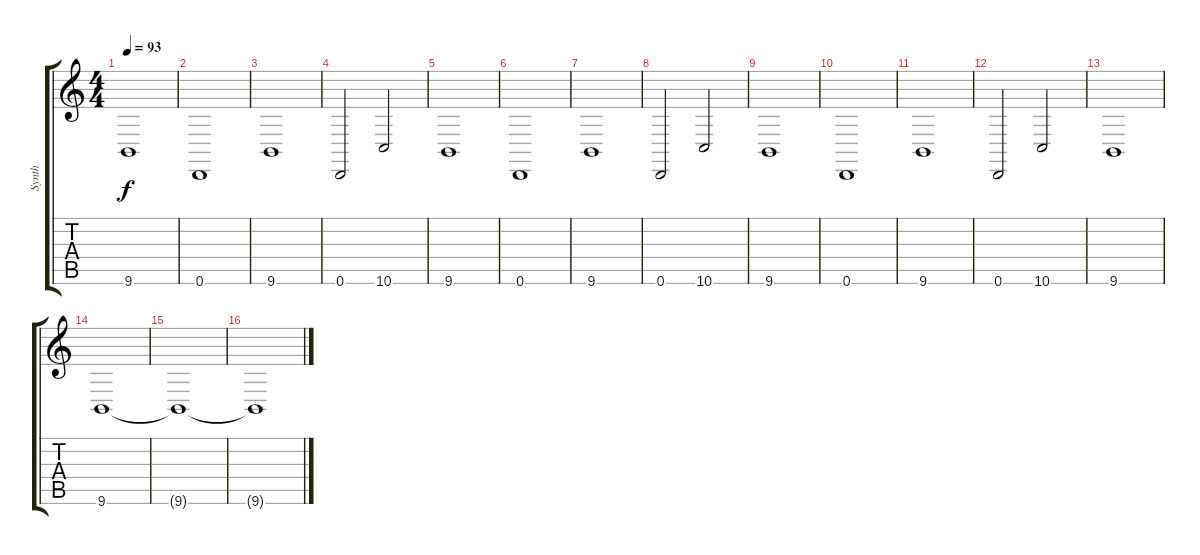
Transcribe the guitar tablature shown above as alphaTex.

\track ("Synth" "Synth") {instrument lead2sawtooth}
\staff {score tabs}
\tuning (E4 B3 G3 D3 A2 D2) {hide}
\ts (4 4)
\tempo 93
\clef g2
\ks c
9.6.1{dy f} |
0.6.1 |
9.6.1 |
0.6.2 10.6.2 |
9.6.1 |
0.6.1 |
9.6.1 |
0.6.2 10.6.2 |
9.6.1 |
0.6.1 |
9.6.1 |
0.6.2 10.6.2 |
9.6.1 |
9.6.1 |
9.6{t}.1 |
9.6{t}.1
